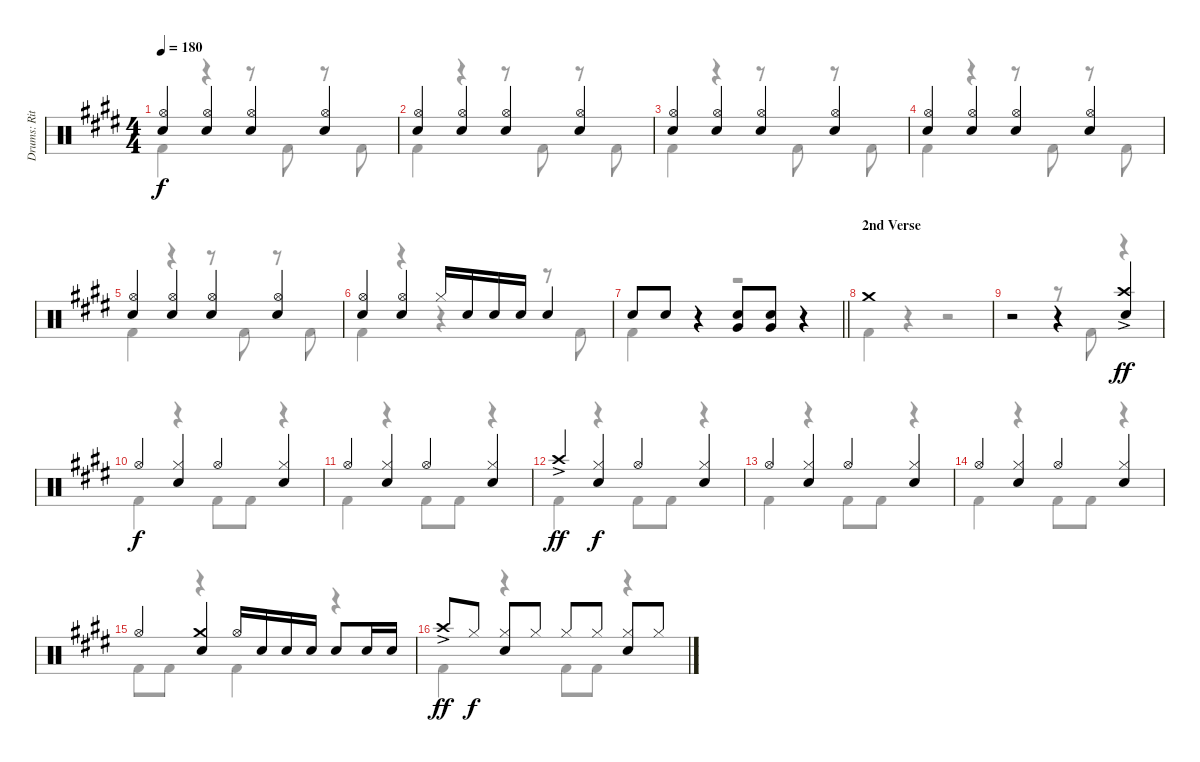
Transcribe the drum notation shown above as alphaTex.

\track ("Drums: Ritsu Tainaka" "Drums: Rit") {instrument percussion}
\staff {score}
\articulation defaults
\voice
\ts (4 4)
\tempo 180
\clef neutral
\ks e
("Hi-Hat (open)" "Electric Snare (hit)").4{dy f} ("Hi-Hat (open)" "Electric Snare (hit)").4 ("Hi-Hat (open)" "Electric Snare (hit)").4 ("Hi-Hat (open)" "Electric Snare (hit)").4 |
("Hi-Hat (open)" "Electric Snare (hit)").4 ("Hi-Hat (open)" "Electric Snare (hit)").4 ("Hi-Hat (open)" "Electric Snare (hit)").4 ("Hi-Hat (open)" "Electric Snare (hit)").4 |
("Hi-Hat (open)" "Electric Snare (hit)").4 ("Hi-Hat (open)" "Electric Snare (hit)").4 ("Hi-Hat (open)" "Electric Snare (hit)").4 ("Hi-Hat (open)" "Electric Snare (hit)").4 |
("Hi-Hat (open)" "Electric Snare (hit)").4 ("Hi-Hat (open)" "Electric Snare (hit)").4 ("Hi-Hat (open)" "Electric Snare (hit)").4 ("Hi-Hat (open)" "Electric Snare (hit)").4 |
("Hi-Hat (open)" "Electric Snare (hit)").4 ("Hi-Hat (open)" "Electric Snare (hit)").4 ("Hi-Hat (open)" "Electric Snare (hit)").4 ("Hi-Hat (open)" "Electric Snare (hit)").4 |
("Hi-Hat (open)" "Electric Snare (hit)").4 ("Hi-Hat (open)" "Electric Snare (hit)").4 "Hi-Hat (closed)".16 "Electric Snare (hit)".16 "Electric Snare (hit)".16 "Electric Snare (hit)".16 "Electric Snare (hit)".4 |
\barLineRight lightlight "Electric Snare (hit)".8 "Electric Snare (hit)".8
r.4 ("Electric Snare (hit)" "Very Low Tom (hit)").8 ("Electric Snare (hit)" "Very Low Tom (hit)").8 r.4 |
\section ("" "2nd Verse")
"Crash medium (hit)".1 |
r.2 r.4 ("Crash high (hit)"{ac} "Electric Snare (hit)").4{dy ff} |
"Hi-Hat (open)".4{dy f} ("Hi-Hat (closed)" "Electric Snare (hit)").4 "Hi-Hat (open)".4 ("Hi-Hat (closed)" "Electric Snare (hit)").4 |
"Hi-Hat (open)".4 ("Hi-Hat (closed)" "Electric Snare (hit)").4 "Hi-Hat (open)".4 ("Hi-Hat (closed)" "Electric Snare (hit)").4 |
"Crash high (hit)"{ac}.4{dy ff} ("Hi-Hat (closed)" "Electric Snare (hit)").4{dy f} "Hi-Hat (open)".4 ("Hi-Hat (closed)" "Electric Snare (hit)").4 |
"Hi-Hat (open)".4 ("Hi-Hat (closed)" "Electric Snare (hit)").4 "Hi-Hat (open)".4 ("Hi-Hat (closed)" "Electric Snare (hit)").4 |
"Hi-Hat (open)".4 ("Hi-Hat (closed)" "Electric Snare (hit)").4 "Hi-Hat (open)".4 ("Hi-Hat (closed)" "Electric Snare (hit)").4 |
"Hi-Hat (open)".4 ("Crash medium (hit)" "Electric Snare (hit)").4 "Hi-Hat (open)".16 "Electric Snare (hit)".16 "Electric Snare (hit)".16 "Electric Snare (hit)".16 "Electric Snare (hit)".8 "Electric Snare (hit)".16 "Electric Snare (hit)".16 |
"Crash high (hit)"{ac}.8{dy ff} "Hi-Hat (closed)".8{dy f} ("Hi-Hat (closed)" "Electric Snare (hit)").8 "Hi-Hat (closed)".8 "Hi-Hat (closed)".8 "Hi-Hat (closed)".8 ("Hi-Hat (closed)" "Electric Snare (hit)").8 "Hi-Hat (closed)".8
\voice
\clef neutral
\ottava regular
\simile none
\ks e "Kick (hit) 2".4{dy f}
r.4 r.8 "Kick (hit) 2".8 r.8 "Kick (hit) 2".8 |
"Kick (hit) 2".4 r.4 r.8 "Kick (hit) 2".8 r.8 "Kick (hit) 2".8 |
"Kick (hit) 2".4 r.4 r.8 "Kick (hit) 2".8 r.8 "Kick (hit) 2".8 |
"Kick (hit) 2".4 r.4 r.8 "Kick (hit) 2".8 r.8 "Kick (hit) 2".8 |
"Kick (hit) 2".4 r.4 r.8 "Kick (hit) 2".8 r.8 "Kick (hit) 2".8 |
"Kick (hit) 2".4 r.4 r.4 r.8 "Kick (hit) 2".8 |
\barLineRight lightlight "Kick (hit) 2".4
r.4 r.2 |
"Kick (hit) 2".4 r.4 r.2 |
r.2 r.8 "Kick (hit) 2".8 r.4 |
"Kick (hit) 2".4 r.4 "Kick (hit) 2".8 "Kick (hit) 2".8 r.4 |
"Kick (hit) 2".4 r.4 "Kick (hit) 2".8 "Kick (hit) 2".8 r.4 |
"Kick (hit) 2".4 r.4 "Kick (hit) 2".8 "Kick (hit) 2".8 r.4 |
"Kick (hit) 2".4 r.4 "Kick (hit) 2".8 "Kick (hit) 2".8 r.4 |
"Kick (hit) 2".4 r.4 "Kick (hit) 2".8 "Kick (hit) 2".8 r.4 |
"Kick (hit) 2".8 "Kick (hit) 2".8 r.4 "Kick (hit) 2".4 r.4 |
"Kick (hit) 2".4 r.4 "Kick (hit) 2".8 "Kick (hit) 2".8 r.4
